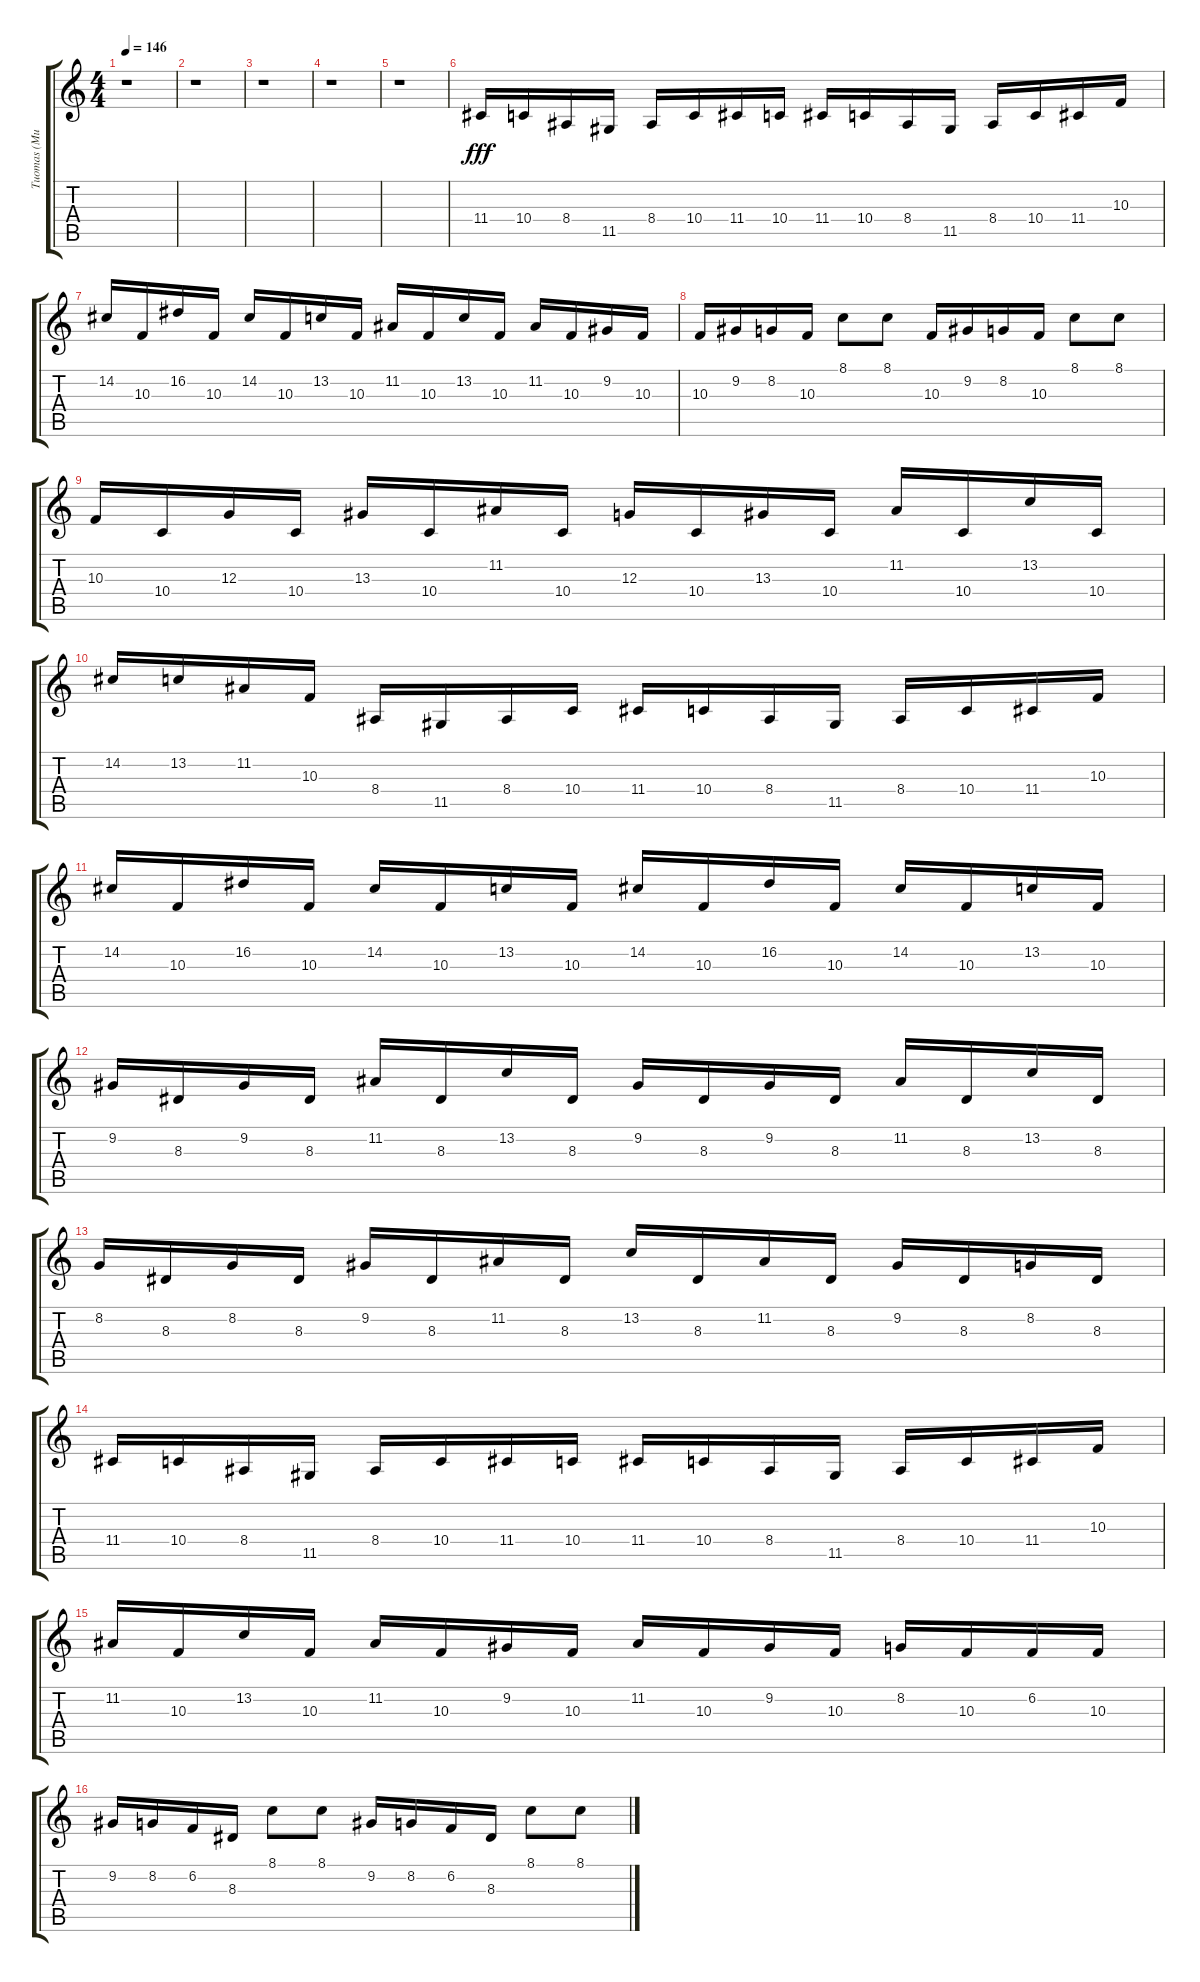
\track ("Tuomas (Music Box)" "Tuomas (Mu") {instrument musicbox}
\staff {score tabs}
\tuning (E4 B3 G3 D3 A2 E2) {hide}
\ts (4 4)
\tempo 146
\clef g2
\ks c
r.1{dy fff} |
r.1 |
r.1 |
r.1 |
r.1 |
11.4.16{volume 16} 10.4.16 8.4.16 11.5.16 8.4.16 10.4.16 11.4.16 10.4.16 11.4.16 10.4.16 8.4.16 11.5.16 8.4.16 10.4.16 11.4.16 10.3.16 |
14.2.16 10.3.16 16.2.16 10.3.16 14.2.16 10.3.16 13.2.16 10.3.16 11.2.16 10.3.16 13.2.16 10.3.16 11.2.16 10.3.16 9.2.16 10.3.16 |
10.3.16 9.2.16 8.2.16 10.3.16 8.1.8 8.1.8 10.3.16 9.2.16 8.2.16 10.3.16 8.1.8 8.1.8 |
10.3.16 10.4.16 12.3.16 10.4.16 13.3.16 10.4.16 11.2.16 10.4.16 12.3.16 10.4.16 13.3.16 10.4.16 11.2.16 10.4.16 13.2.16 10.4.16 |
14.2.16 13.2.16 11.2.16 10.3.16 8.4.16 11.5.16 8.4.16 10.4.16 11.4.16 10.4.16 8.4.16 11.5.16 8.4.16 10.4.16 11.4.16 10.3.16 |
14.2.16 10.3.16 16.2.16 10.3.16 14.2.16 10.3.16 13.2.16 10.3.16 14.2.16 10.3.16 16.2.16 10.3.16 14.2.16 10.3.16 13.2.16 10.3.16 |
9.2.16 8.3.16 9.2.16 8.3.16 11.2.16 8.3.16 13.2.16 8.3.16 9.2.16 8.3.16 9.2.16 8.3.16 11.2.16 8.3.16 13.2.16 8.3.16 |
8.2.16 8.3.16 8.2.16 8.3.16 9.2.16 8.3.16 11.2.16 8.3.16 13.2.16 8.3.16 11.2.16 8.3.16 9.2.16 8.3.16 8.2.16 8.3.16 |
11.4.16 10.4.16 8.4.16 11.5.16 8.4.16 10.4.16 11.4.16 10.4.16 11.4.16 10.4.16 8.4.16 11.5.16 8.4.16 10.4.16 11.4.16 10.3.16 |
11.2.16 10.3.16 13.2.16 10.3.16 11.2.16 10.3.16 9.2.16 10.3.16 11.2.16 10.3.16 9.2.16 10.3.16 8.2.16 10.3.16 6.2.16 10.3.16 |
9.2.16 8.2.16 6.2.16 8.3.16 8.1.8 8.1.8 9.2.16 8.2.16 6.2.16 8.3.16 8.1.8 8.1.8
